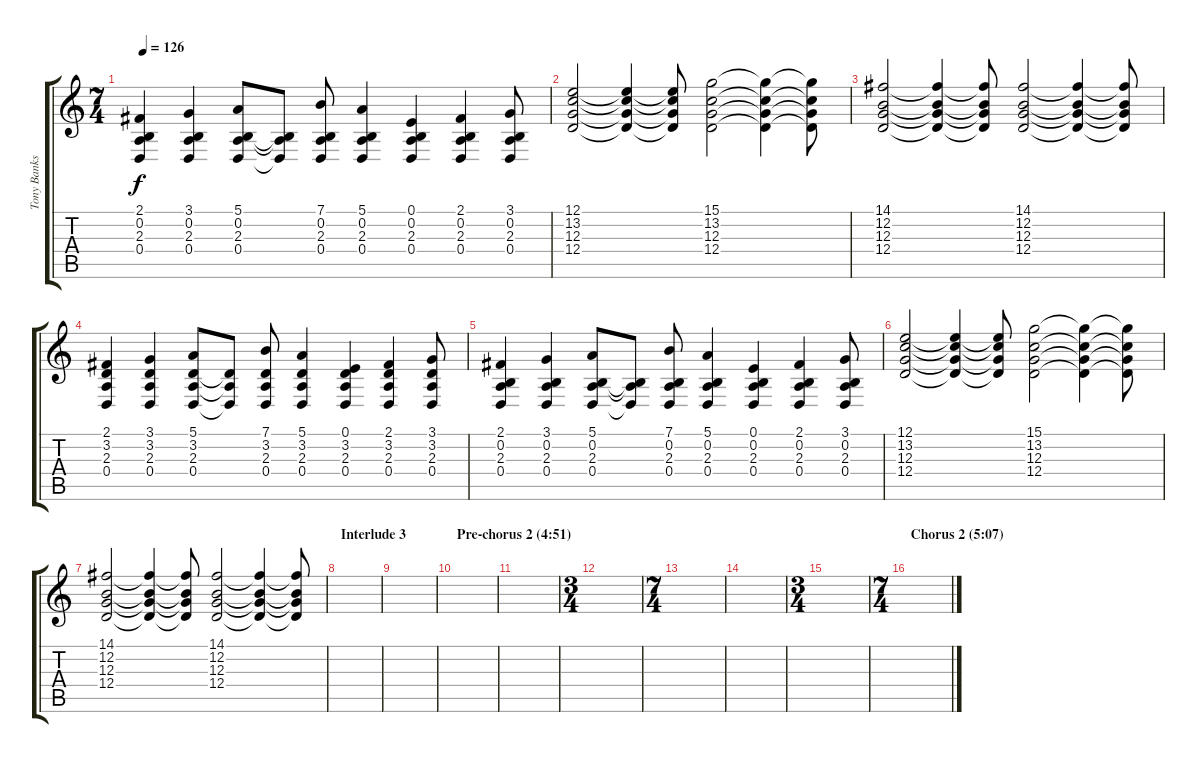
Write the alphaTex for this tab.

\track ("Tony Banks (organ)" "Tony Banks") {instrument drawbarorgan}
\staff {score tabs}
\tuning (E4 B3 G3 D3 A2 E2) {hide}
\ts (7 4)
\tempo 126
\clef g2
\ks c
(2.1 0.2 2.3 0.4).4{dy f} (3.1 0.2 2.3 0.4).4 (5.1 0.2 2.3 0.4).8 (0.2{t} 2.3{t} 0.4{t}).8 (7.1 0.2 2.3 0.4).8 (5.1 0.2 2.3 0.4).4 (0.1 0.2 2.3 0.4).4 (2.1 0.2 2.3 0.4).4 (3.1 0.2 2.3 0.4).8 |
(12.1 13.2 12.3 12.4).2 (12.1{t} 13.2{t} 12.3{t} 12.4{t}).4 (12.1{t} 13.2{t} 12.3{t} 12.4{t}).8 (15.1 13.2 12.3 12.4).2 (15.1{t} 13.2{t} 12.3{t} 12.4{t}).4 (15.1{t} 13.2{t} 12.3{t} 12.4{t}).8 |
(14.1 12.2 12.3 12.4).2 (14.1{t} 12.2{t} 12.3{t} 12.4{t}).4 (14.1{t} 12.2{t} 12.3{t} 12.4{t}).8 (14.1 12.2 12.3 12.4).2 (14.1{t} 12.2{t} 12.3{t} 12.4{t}).4 (14.1{t} 12.2{t} 12.3{t} 12.4{t}).8 |
(2.1 3.2 2.3 0.4).4 (3.1 3.2 2.3 0.4).4 (5.1 3.2 2.3 0.4).8 (3.2{t} 2.3{t} 0.4{t}).8 (7.1 3.2 2.3 0.4).8 (5.1 3.2 2.3 0.4).4 (0.1 3.2 2.3 0.4).4 (2.1 3.2 2.3 0.4).4 (3.1 3.2 2.3 0.4).8 |
(2.1 0.2 2.3 0.4).4 (3.1 0.2 2.3 0.4).4 (5.1 0.2 2.3 0.4).8 (0.2{t} 2.3{t} 0.4{t}).8 (7.1 0.2 2.3 0.4).8 (5.1 0.2 2.3 0.4).4 (0.1 0.2 2.3 0.4).4 (2.1 0.2 2.3 0.4).4 (3.1 0.2 2.3 0.4).8 |
(12.1 13.2 12.3 12.4).2 (12.1{t} 13.2{t} 12.3{t} 12.4{t}).4 (12.1{t} 13.2{t} 12.3{t} 12.4{t}).8 (15.1 13.2 12.3 12.4).2 (15.1{t} 13.2{t} 12.3{t} 12.4{t}).4 (15.1{t} 13.2{t} 12.3{t} 12.4{t}).8 |
(14.1 12.2 12.3 12.4).2 (14.1{t} 12.2{t} 12.3{t} 12.4{t}).4 (14.1{t} 12.2{t} 12.3{t} 12.4{t}).8 (14.1 12.2 12.3 12.4).2 (14.1{t} 12.2{t} 12.3{t} 12.4{t}).4 (14.1{t} 12.2{t} 12.3{t} 12.4{t}).8 |
\section ("" "Interlude 3")
|
|
\section ("" "Pre-chorus 2 (4:51)")
|
|
\ts (3 4)
|
\ts (7 4)
|
|
\ts (3 4)
|
\ts (7 4)
\section ("" "Chorus 2 (5:07)")
